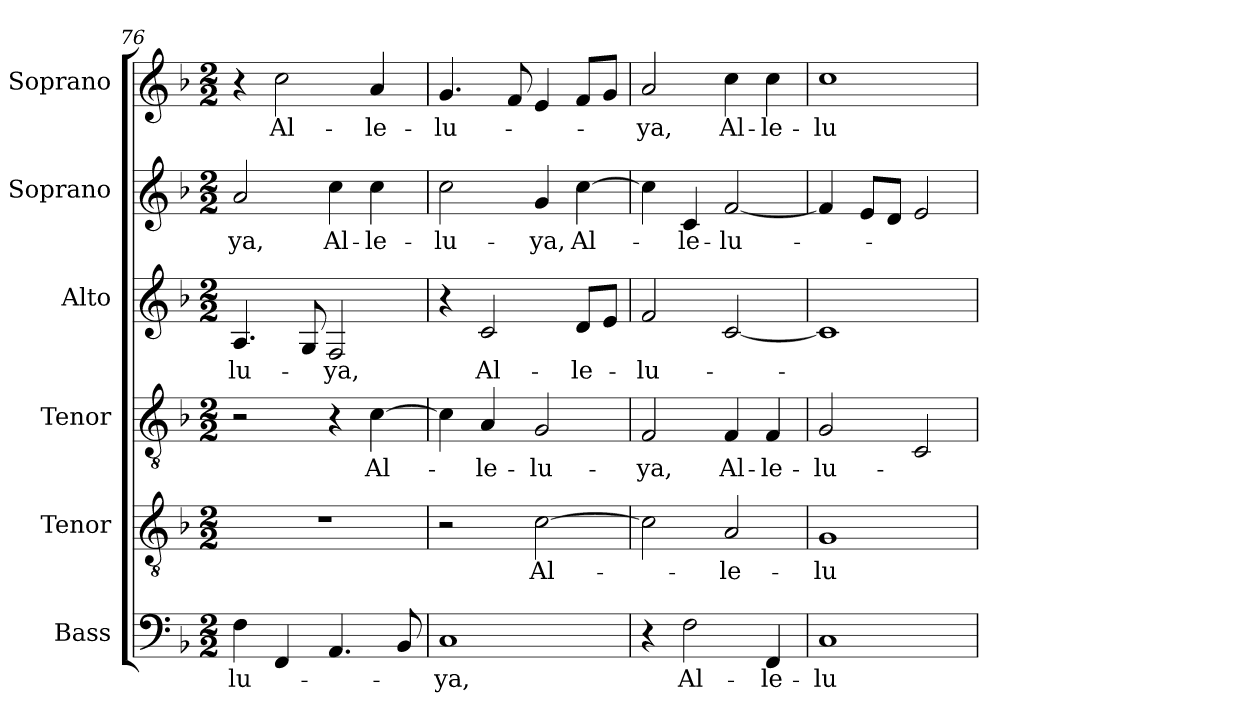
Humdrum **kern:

**kern	**text	**kern	**text	**kern	**text	**kern	**text	**kern	**text	**kern	**text
*part6	*part6	*part5	*part5	*part4	*part4	*part3	*part3	*part2	*part2	*part1	*part1
*staff6	*staff6	*staff5	*staff5	*staff4	*staff4	*staff3	*staff3	*staff2	*staff2	*staff1	*staff1
*I"Bass	*	*I"Tenor	*	*I"Tenor	*	*I"Alto	*	*I"Soprano	*	*I"Soprano	*
*I'B.	*	*I'T.	*	*I'T.	*	*I'A.	*	*I'S.	*	*I'S.	*
*clefF4	*	*clefGv2	*	*clefGv2	*	*clefG2	*	*clefG2	*	*clefG2	*
*	*	*ITrd7c12	*	*ITrd7c12	*	*	*	*	*	*	*
*k[b-]	*	*k[b-]	*	*k[b-]	*	*k[b-]	*	*k[b-]	*	*k[b-]	*
*F:	*	*F:	*	*F:	*	*F:	*	*F:	*	*F:	*
*M2/2	*	*M2/2	*	*M2/2	*	*M2/2	*	*M2/2	*	*M2/2	*
=76	=76	=76	=76	=76	=76	=76	=76	=76	=76	=76	=76
!	!LO:LY:b:color=#000000	!	!	!	!	!	!	!	!	!	!
!	!	!	!	!	!	!	!LO:LY:b:color=#000000	!	!	!	!
!	!	!	!	!	!	!	!	!	!LO:LY:b:color=#000000	!	!
4Fi\	-lu-	1r	.	2r	.	4.Ai/	-lu-	2ai/	-ya,	4r	.
!	!	!	!	!	!	!	!	!	!	!	!LO:LY:b:color=#000000
4FFi/	.	.	.	.	.	.	.	.	.	2cci\	Al-
.	.	.	.	.	.	8Gi/	.	.	.	.	.
!	!	!	!	!	!	!	!LO:LY:b:color=#000000	!	!	!	!
!	!	!	!	!	!	!	!	!	!LO:LY:b:color=#000000	!	!
4.AAi/	.	.	.	4r	.	2Fi/	-ya,	4cci\	Al-	.	.
!	!	!	!	!	!LO:LY:b:color=#000000	!	!	!	!	!	!
!	!	!	!	!	!	!	!	!	!LO:LY:b:color=#000000	!	!
!	!	!	!	!	!	!	!	!	!	!	!LO:LY:b:color=#000000
.	.	.	.	[4Ci\	Al-	.	.	4cci\	-le-	4ai/	-le-
8BB-i/	.	.	.	.	.	.	.	.	.	.	.
=77	=77	=77	=77	=77	=77	=77	=77	=77	=77	=77	=77
!	!LO:LY:b:color=#000000	!	!	!	!	!	!	!	!	!	!
!	!	!	!	!	!	!	!	!	!LO:LY:b:color=#000000	!	!
!	!	!	!	!	!	!	!	!	!	!	!LO:LY:b:color=#000000
1Ci	-ya,	2r	.	4Ci\]	.	4r	.	2cci\	-lu-	4.gi/	-lu-
!	!	!	!	!	!LO:LY:b:color=#000000	!	!	!	!	!	!
!	!	!	!	!	!	!	!LO:LY:b:color=#000000	!	!	!	!
.	.	.	.	4AAi/	-le-	2ci/	Al-	.	.	.	.
.	.	.	.	.	.	.	.	.	.	8fi/	.
!	!	!	!LO:LY:b:color=#000000	!	!	!	!	!	!	!	!
!	!	!	!	!	!LO:LY:b:color=#000000	!	!	!	!	!	!
!	!	!	!	!	!	!	!	!	!LO:LY:b:color=#000000	!	!
.	.	[2Ci\	Al-	2GGi/	-lu-	.	.	4gi/	-ya,	4ei/	.
!	!	!	!	!	!	!	!LO:LY:b:color=#000000	!	!	!	!
!	!	!	!	!	!	!	!	!	!LO:LY:b:color=#000000	!	!
.	.	.	.	.	.	8di/L	-le-	[4cci\	Al-	8fi/L	.
.	.	.	.	.	.	8ei/J	.	.	.	8gi/J	.
=78	=78	=78	=78	=78	=78	=78	=78	=78	=78	=78	=78
!	!	!	!	!	!LO:LY:b:color=#000000	!	!	!	!	!	!
!	!	!	!	!	!	!	!LO:LY:b:color=#000000	!	!	!	!
!	!	!	!	!	!	!	!	!	!	!	!LO:LY:b:color=#000000
4r	.	2Ci\]	.	2FFi/	-ya,	2fi/	-lu-	4cci\]	.	2ai/	-ya,
!	!LO:LY:b:color=#000000	!	!	!	!	!	!	!	!	!	!
!	!	!	!	!	!	!	!	!	!LO:LY:b:color=#000000	!	!
2Fi\	Al-	.	.	.	.	.	.	4ci/	-le-	.	.
!	!	!	!LO:LY:b:color=#000000	!	!	!	!	!	!	!	!
!	!	!	!	!	!LO:LY:b:color=#000000	!	!	!	!	!	!
!	!	!	!	!	!	!	!	!	!LO:LY:b:color=#000000	!	!
!	!	!	!	!	!	!	!	!	!	!	!LO:LY:b:color=#000000
.	.	2AAi/	-le-	4FFi/	Al-	[2ci/	.	[2fi/	-lu-	4cci\	Al-
!	!LO:LY:b:color=#000000	!	!	!	!	!	!	!	!	!	!
!	!	!	!	!	!LO:LY:b:color=#000000	!	!	!	!	!	!
!	!	!	!	!	!	!	!	!	!	!	!LO:LY:b:color=#000000
4FFi/	-le-	.	.	4FFi/	-le-	.	.	.	.	4cci\	-le-
=79	=79	=79	=79	=79	=79	=79	=79	=79	=79	=79	=79
!	!LO:LY:b:color=#000000	!	!	!	!	!	!	!	!	!	!
!	!	!	!LO:LY:b:color=#000000	!	!	!	!	!	!	!	!
!	!	!	!	!	!LO:LY:b:color=#000000	!	!	!	!	!	!
!	!	!	!	!	!	!	!	!	!	!	!LO:LY:b:color=#000000
1Ci	-lu-	1GGi	-lu-	2GGi/	-lu-	1ci]	.	4fi/]	.	1cci	-lu-
.	.	.	.	.	.	.	.	8ei/L	.	.	.
.	.	.	.	.	.	.	.	8di/J	.	.	.
.	.	.	.	2CCi/	.	.	.	2ei/	.	.	.
=	=	=	=	=	=	=	=	=	=	=	=
*-	*-	*-	*-	*-	*-	*-	*-	*-	*-	*-	*-
